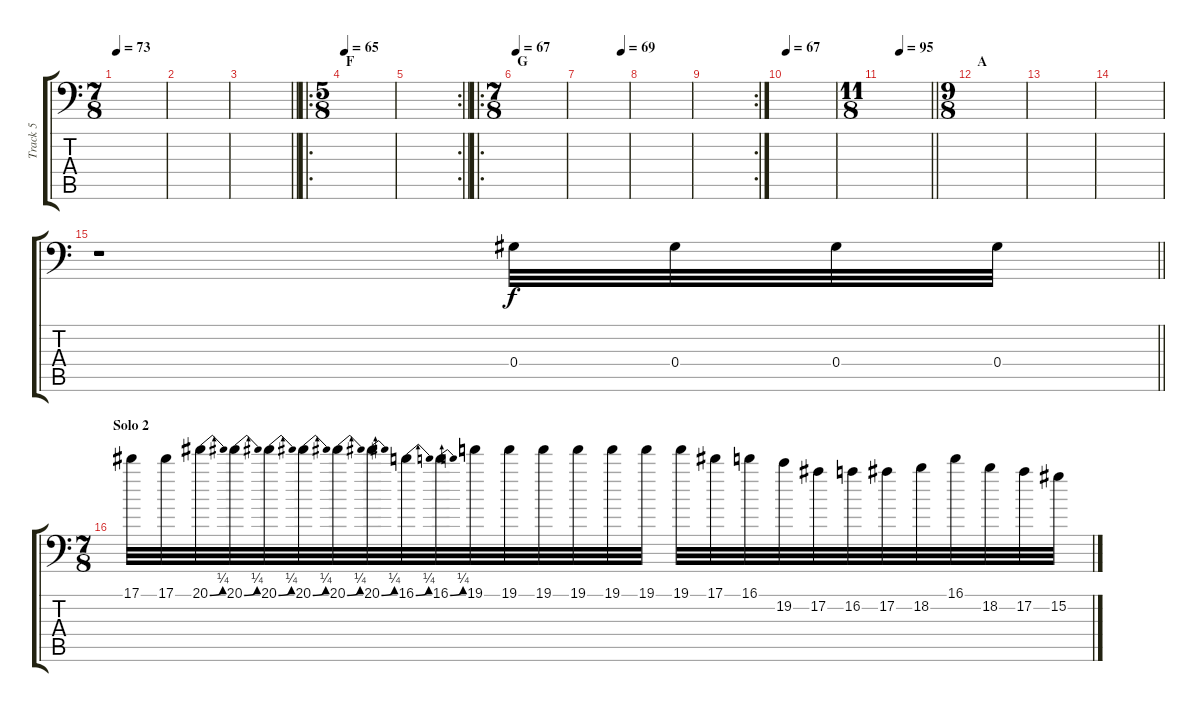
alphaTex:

\track ("Track 5" "Track 5") {instrument distortionguitar}
\staff {score tabs}
\tuning (Bb3 F3 Db3 Ab2 Eb2 Bb1) {hide}
\ts (7 8)
\tempo 73
\clef f4
\ks c
|
|
\barLineRight lightlight
|
\ro
\ts (5 8)
\section ("" "F")
\tempo 65
|
\rc 2
\barLineRight lightlight
|
\ro
\ts (7 8)
\section ("" "G")
\tempo 67
|
\tempo (69 0.8571428571428571)
|
|
\rc 2
|
\tempo 67
|
\ts (11 8)
\tempo (95 0.36363636363636365)
\barLineRight lightlight
|
\ts (9 8)
\section ("" "A")
|
|
|
\barLineRight lightlight
r.1 0.4.32{volume 13} 0.4.32 0.4.32 0.4.32 |
\ts (7 8)
\section ("" "Solo 2")
17.1.32 17.1.32 20.1{be (bend 0 0 60 1)}.32 20.1{be (bend 0 0 60 1)}.32 20.1{be (bend 0 0 60 1)}.32 20.1{be (bend 0 0 60 1)}.32 20.1{be (bend 0 0 60 1)}.32 20.1{be (bend 0 0 60 1)}.32 16.1{be (bend 0 0 60 1)}.32 16.1{be (bend 0 0 60 1)}.32 19.1.32 19.1.32 19.1.32 19.1.32 19.1.32 19.1.32 19.1.32 17.1.32 16.1.32 19.2.32 17.2.32 16.2.32 17.2.32 18.2.32 16.1.32 18.2.32 17.2.32 15.2.32
